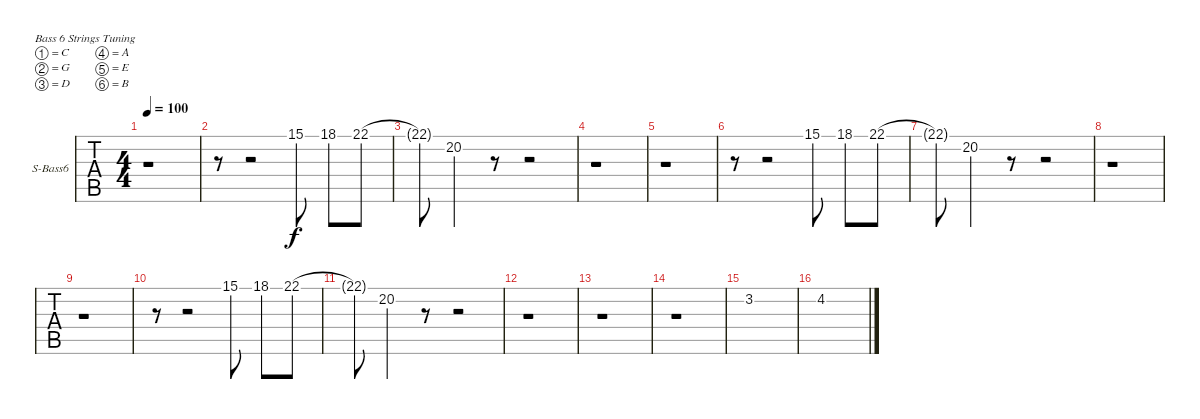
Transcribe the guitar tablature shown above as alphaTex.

\bracketExtendMode groupsimilarinstruments
\firstSystemTrackNameOrientation horizontal
\otherSystemsTrackNameOrientation horizontal
\track ("Synthesizer Bass" "S-Bass6") {instrument synthbass1}
\staff {tabs}
\tuning (C3 G2 D2 A1 E1 B0)
\ts (4 4)
\tempo 100
\clef g2
\scale
0.333333
\ks c
r.1{dy f} |
\scale
0.333333 r.8 r.2 15.1.8 18.1.8 22.1.8 |
\scale
0.333333 22.1{t}.8 20.2.4 r.8 r.2 |
\scale
0.333333 r.1 |
\scale
0.333333 r.1 |
\scale
0.333333 r.8 r.2 15.1.8 18.1.8 22.1.8 |
\scale
0.333333 22.1{t}.8 20.2.4 r.8 r.2 |
\scale
0.333333 r.1 |
\scale
0.333333 r.1 |
\scale
0.333333 r.8 r.2 15.1.8 18.1.8 22.1.8 |
\scale
0.333333 22.1{t}.8 20.2.4 r.8 r.2 |
\scale
0.333333 r.1 |
\scale
0.333333 r.1 |
\scale
0.333333 r.1 |
\scale
0.333333 3.2.1 |
\scale
0.333333 4.2.1
